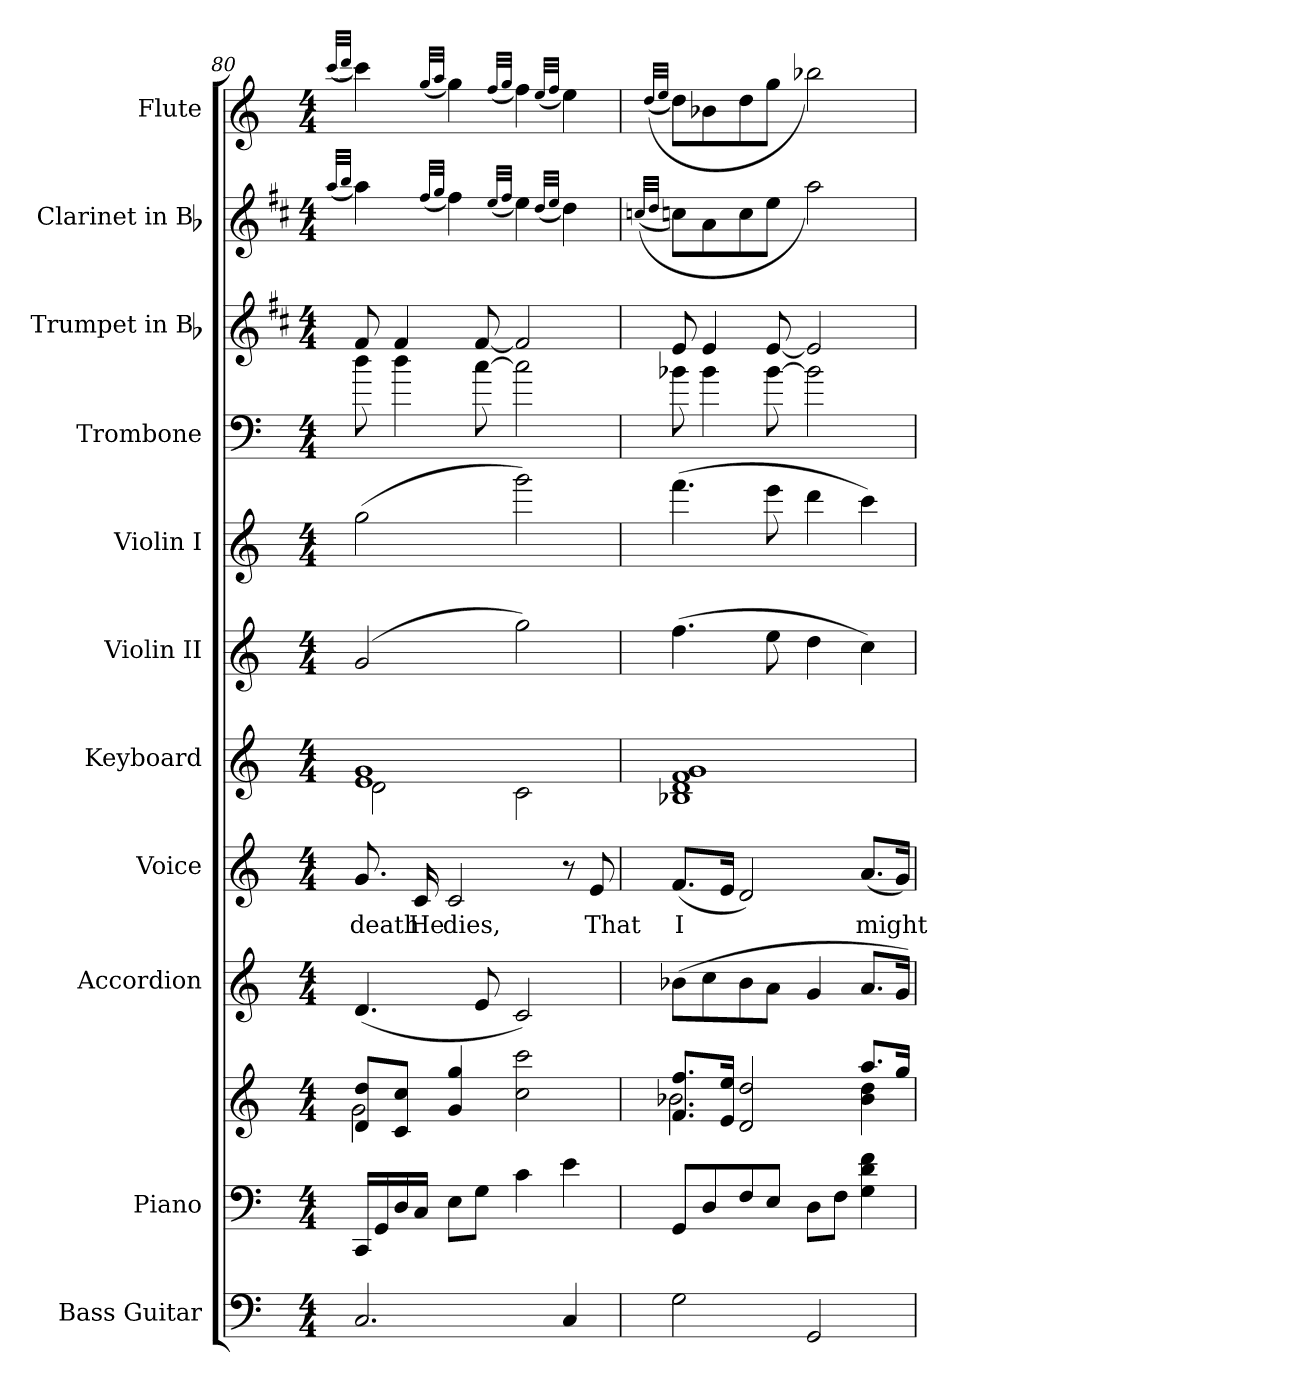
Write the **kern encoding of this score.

**kern	**kern	**kern	**kern	**kern	**text	**kern	**kern	**kern	**kern	**kern	**kern	**kern
*part11	*part10	*part10	*part9	*part8	*part8	*part7	*part6	*part5	*part4	*part3	*part2	*part1
*staff12	*staff11	*staff10	*staff9	*staff8	*staff8	*staff7	*staff6	*staff5	*staff4	*staff3	*staff2	*staff1
*I"Bass Guitar	*I"Piano	*	*I"Accordion	*I"Voice	*	*I"Keyboard	*I"Violin II	*I"Violin I	*I"Trombone	*I"Trumpet in Bb	*I"Clarinet in Bb	*I"Flute
*I'Bass	*I'Pno.	*	*I'Accord.	*I'Voice	*	*I'Kbd.	*I'Vln. II	*I'Vln. I	*I'Tbn.	*I'Tpt.	*I'Cl.	*I'Fl.
*clefF4	*clefF4	*clefG2	*clefG2	*clefG2	*	*clefG2	*clefG2	*clefG2	*clefF4	*clefG2	*clefG2	*clefG2
*ITrd7c12	*	*	*	*	*	*	*	*	*ITrd8c14	*ITrd1c2	*ITrd1c2	*
*k[]	*k[]	*k[]	*k[]	*k[]	*	*k[]	*k[]	*k[]	*k[]	*k[]	*k[]	*k[]
*C:	*C:	*C:	*C:	*C:	*	*C:	*C:	*C:	*C:	*C:	*C:	*C:
*M4/4	*M4/4	*M4/4	*M4/4	*M4/4	*	*M4/4	*M4/4	*M4/4	*M4/4	*M4/4	*M4/4	*M4/4
=80	=80	=80	=80	=80	=80	=80	=80	=80	=80	=80	=80	=80
.	.	.	.	.	.	.	.	.	.	.	(32qggi/LLL	(32qccci/LLL
.	.	.	.	.	.	.	.	.	.	.	32qaai/JJJ	32qdddi/JJJ
*	*	*^	*	*	*	*	*	*	*	*	*	*
!	!	!	!	!	!	!LO:LY:b:color=#000000	!	!	!	!	!	!	!
*	*	*	*	*	*	*	*^	*	*	*	*	*	*
2.CCi/	16CCi/LL	8di/ 8ddiL	2gi\	(4.di/	8.gi/	death	1ei 1gi	2di\	(2gi/	(2ggi\	8di\	8ei/	4ggi\)	4ccci\)
.	16GGi/	.	.	.	.	.	.	.	.	.	.	.	.	.
.	16Di/	8ci/ 8cciJ	.	.	.	.	.	.	.	.	4di\	4ei/	.	.
!	!	!	!	!	!	!LO:LY:b:color=#000000	!	!	!	!	!	!	!	!
.	16Ci/JJ	.	.	.	16ci/	He	.	.	.	.	.	.	.	.
.	.	.	.	.	.	.	.	.	.	.	.	.	(32qeei/LLL	(32qggi/LLL
.	.	.	.	.	.	.	.	.	.	.	.	.	32qffi/JJJ	32qaai/JJJ
!	!	!	!	!	!	!LO:LY:b:color=#000000	!	!	!	!	!	!	!	!
.	8Ei\L	4gi/ 4ggi	.	.	2ci/	dies,	.	.	.	.	.	.	4eei\)	4ggi\)
.	8Gi\J	.	.	8ei/	.	.	.	.	.	.	[>8ci\	[<8ei/	.	.
.	.	.	.	.	.	.	.	.	.	.	.	.	(32qddi/LLL	(32qffi/LLL
.	.	.	.	.	.	.	.	.	.	.	.	.	32qeei/JJJ	32qggi/JJJ
.	4ci\	2cci\ 2ccci	2ryy	2ci/)	.	.	.	2ci\	2ggi\)	2gggi\)	2ci\]	2ei/]	4ddi\)	4ffi\)
.	.	.	.	.	.	.	.	.	.	.	.	.	(32qcci/LLL	(32qeei/LLL
.	.	.	.	.	.	.	.	.	.	.	.	.	32qddi/JJJ	32qffi/JJJ
4CCi/	4ei\	.	.	.	8r	.	.	.	.	.	.	.	4cci\)	4eei\)
!	!	!	!	!	!	!LO:LY:b:color=#000000	!	!	!	!	!	!	!	!
.	.	.	.	.	8ei/	That	.	.	.	.	.	.	.	.
*	*	*	*	*	*	*	*v	*v	*	*	*	*	*	*
!!LO:PB:g=z
=81	=81	=81	=81	=81	=81	=81	=81	=81	=81	=81	=81	=81	=81
.	.	.	.	.	.	.	.	.	.	.	.	((32qb-Xi/LLL	((32qddi/LLL
.	.	.	.	.	.	.	.	.	.	.	.	32qcci/JJJ	32qeei/JJJ
!	!	!	!	!	!	!LO:LY:b:color=#000000	!	!	!	!	!	!	!
2GGi\	8GGi/L	8.fi/ 8.ffiL	2.b-Xi\	(8b-Xi\L	(8.fi/L	I	1B-Xi 1di 1fi 1gi	(4.ffi\	(4.fffi\	8B-Xi\	8di/	8b-i\L)	8ddi\L)
.	8Di/	.	.	8cci\	.	.	.	.	.	4B-i\	4di/	8gi\	8b-Xi\
.	.	16ei/ 16eeiJk	.	.	16ei/Jk	.	.	.	.	.	.	.	.
.	8Fi/	2di/ 2ddi	.	8b-i\	2di/)	.	.	.	.	.	.	8b-i\	8ddi\
.	8Ei/J	.	.	8ai\J	.	.	.	8eei\	8eeei\	[>8B-i\	[<8di/	8ddi\J	8ggi\J
2GGGi/	8Di\L	.	.	4gi/	.	.	.	4ddi\	4dddi\	2B-i\]	2di/]	2ggi\)	2bb-Xi\)
.	8Fi\J	.	.	.	.	.	.	.	.	.	.	.	.
!	!	!	!	!	!	!LO:LY:b:color=#000000	!	!	!	!	!	!	!
.	4Gi\ 4di 4fi	8.aai/L	4b-i\ 4ddi	8.ai/L	(8.ai/L	might	.	4cci\)	4ccci\)	.	.	.	.
.	.	16ggi/Jk	.	16gi/Jk)	16gi/Jk)	.	.	.	.	.	.	.	.
*	*	*v	*v	*	*	*	*	*	*	*	*	*	*
=	=	=	=	=	=	=	=	=	=	=	=	=
*-	*-	*-	*-	*-	*-	*-	*-	*-	*-	*-	*-	*-
